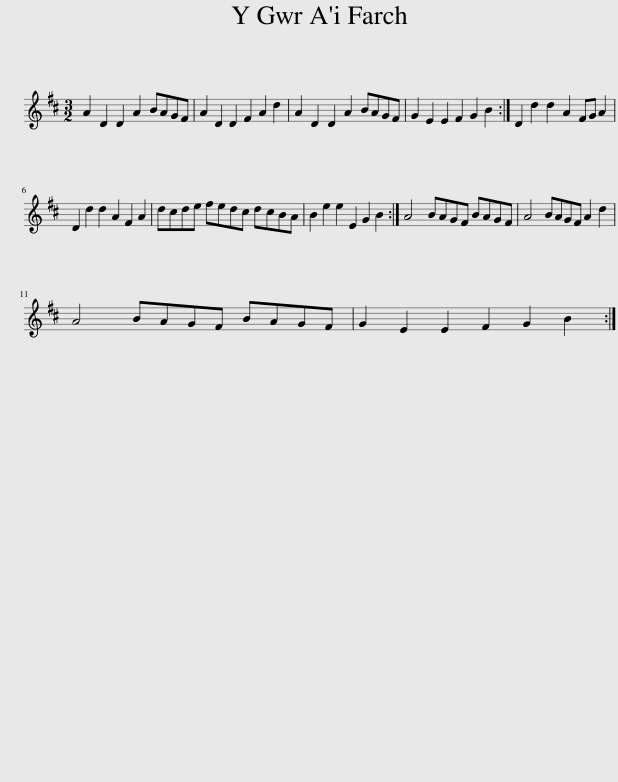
X:1
L:1/8
M:3/2
I:linebreak $
K:D
V:1 treble
V:1
 A2 D2 D2 A2 BAGF | A2 D2 D2 F2 A2 d2 | A2 D2 D2 A2 BAGF | G2 E2 E2 F2 G2 B2 :| D2 d2 d2 A2 FG A2 |$ %5
 D2 d2 d2 A2 F2 A2 | dcde fedc dcBA | B2 e2 e2 E2 G2 B2 :| A4 BAGF BAGF | A4 BAGF A2 d2 |$ %10
 A4 BAGF BAGF | G2 E2 E2 F2 G2 B2 :| %12
